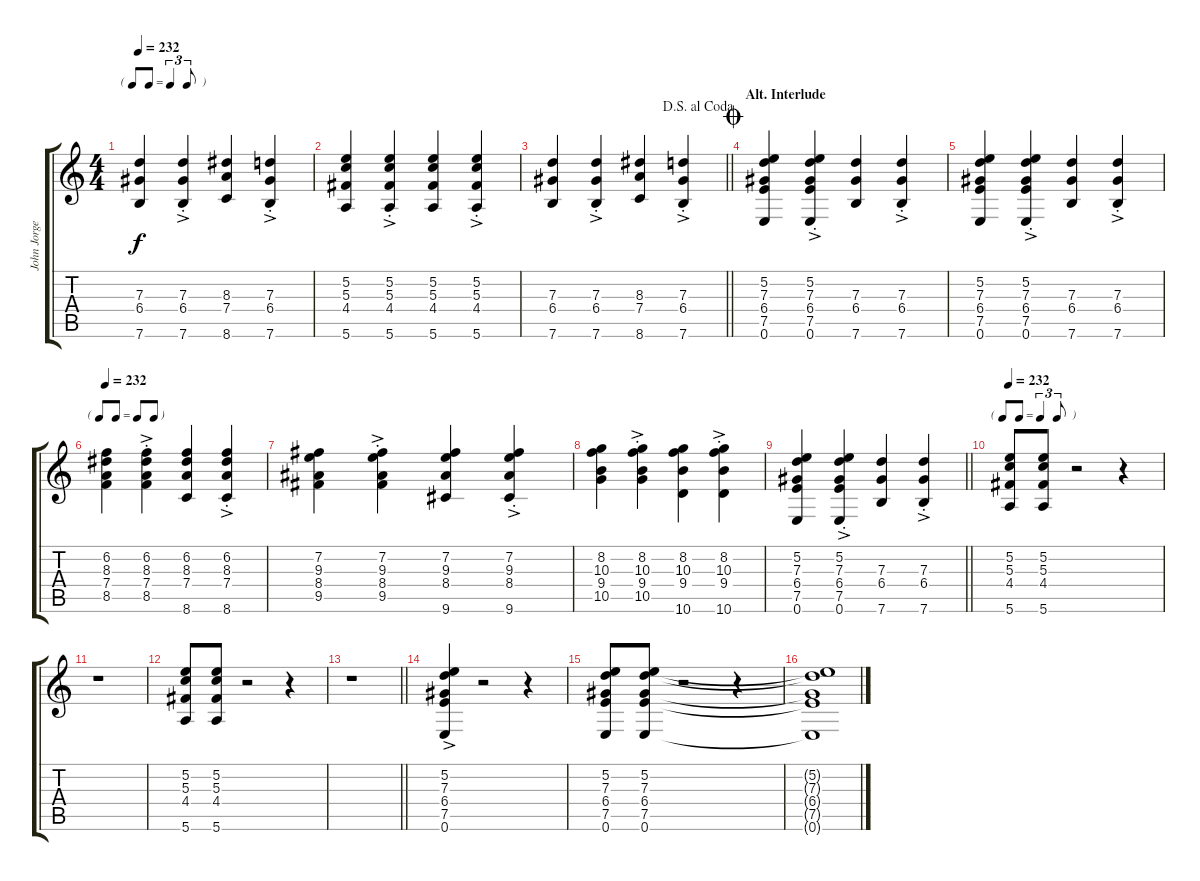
\track ("John Jorgenson - Rhythm 2" "John Jorge") {instrument acousticguitarsteel}
\staff {score tabs}
\tuning (E4 B3 G3 D3 A2 E2) {hide}
\ts (4 4)
\tf triplet8th
\tempo 232
\clef g2
\ks c
(7.3 6.4 7.6).4{dy f} (7.3{ac st} 6.4{ac st} 7.6{ac st}).4 (8.3 7.4 8.6).4 (7.3{ac st} 6.4{ac st} 7.6{ac st}).4 |
(5.2 5.3 4.4 5.6).4 (5.2{ac st} 5.3{ac st} 4.4{ac st} 5.6{ac st}).4 (5.2 5.3 4.4 5.6).4 (5.2{ac st} 5.3{ac st} 4.4{ac st} 5.6{ac st}).4 |
\jump dalsegnoalcoda
\barLineRight lightlight
(7.3 6.4 7.6).4 (7.3{ac st} 6.4{ac st} 7.6{ac st}).4 (8.3 7.4 8.6).4 (7.3{ac st} 6.4{ac st} 7.6{ac st}).4 |
\section ("" "Alt. Interlude")
\jump coda
(5.2 7.3 6.4 7.5 0.6).4 (5.2{ac st} 7.3{ac st} 6.4{ac st} 7.5{ac st} 0.6{ac st}).4 (7.3 6.4 7.6).4 (7.3{ac st} 6.4{ac st} 7.6{ac st}).4 |
(5.2 7.3 6.4 7.5 0.6).4 (5.2{ac st} 7.3{ac st} 6.4{ac st} 7.5{ac st} 0.6{ac st}).4 (7.3 6.4 7.6).4 (7.3{ac st} 6.4{ac st} 7.6{ac st}).4 |
\tf none
\tempo 232
(6.2 8.3 7.4 8.5).4 (6.2{ac st} 8.3{ac st} 7.4{ac st} 8.5{ac st}).4 (6.2 8.3 7.4 8.6).4 (6.2{ac st} 8.3{ac st} 7.4{ac st} 8.6{ac st}).4 |
(7.2 9.3 8.4 9.5).4 (7.2{ac st} 9.3{ac st} 8.4{ac st} 9.5{ac st}).4 (7.2 9.3 8.4 9.6).4 (7.2{ac st} 9.3{ac st} 8.4{ac st} 9.6{ac st}).4 |
(8.2 10.3 9.4 10.5).4 (8.2{ac st} 10.3{ac st} 9.4{ac st} 10.5{ac st}).4 (8.2 10.3 9.4 10.6).4 (8.2{ac st} 10.3{ac st} 9.4{ac st} 10.6{ac st}).4 |
\barLineRight lightlight
(5.2 7.3 6.4 7.5 0.6).4 (5.2{ac st} 7.3{ac st} 6.4{ac st} 7.5{ac st} 0.6{ac st}).4 (7.3 6.4 7.6).4 (7.3{ac st} 6.4{ac st} 7.6{ac st}).4 |
\tf triplet8th
\tempo 232
(5.2 5.3 4.4 5.6).8 (5.2 5.3 4.4 5.6).8 r.2 r.4 |
r.1 |
(5.2 5.3 4.4 5.6).8 (5.2 5.3 4.4 5.6).8 r.2 r.4 |
\barLineRight lightlight
r.1 |
(5.2{ac} 7.3{ac} 6.4{ac} 7.5{ac} 0.6{ac}).4 r.2 r.4 |
(5.2 7.3 6.4 7.5 0.6).8 (5.2 7.3 6.4 7.5 0.6).8 r.2 r.4 |
(5.2{t} 7.3{t} 6.4{t} 7.5{t} 0.6{t}).1
